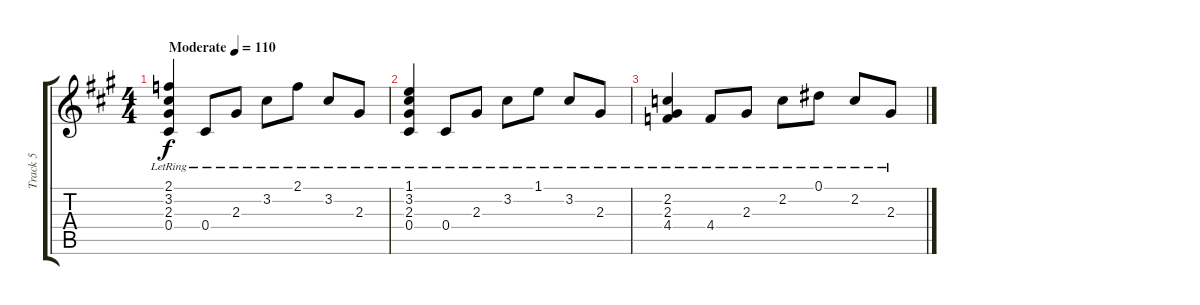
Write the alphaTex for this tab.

\track ("Track 5" "Track 5") {instrument acousticguitarnylon}
\staff {score tabs}
\tuning (Eb4 Bb3 Gb3 Db3 Ab2 Eb2) {hide}
\ts (4 4)
\tempo (110 "Moderate")
\clef g2
\ks a
(2.1{lr} 3.2{lr} 2.3{lr} 0.4{lr}).4{dy f instrument acousticguitarnylon} 0.4{lr}.8 2.3{lr}.8 3.2{lr}.8 2.1{lr}.8 3.2{lr}.8 2.3{lr}.8 |
(1.1{lr} 3.2{lr} 2.3{lr} 0.4{lr}).4 0.4{lr}.8 2.3{lr}.8 3.2{lr}.8 1.1{lr}.8 3.2{lr}.8 2.3{lr}.8 |
(2.2{lr} 2.3{lr} 4.4{lr}).4 4.4{lr}.8 2.3{lr}.8 2.2{lr}.8 0.1{lr}.8 2.2{lr}.8 2.3{lr}.8
